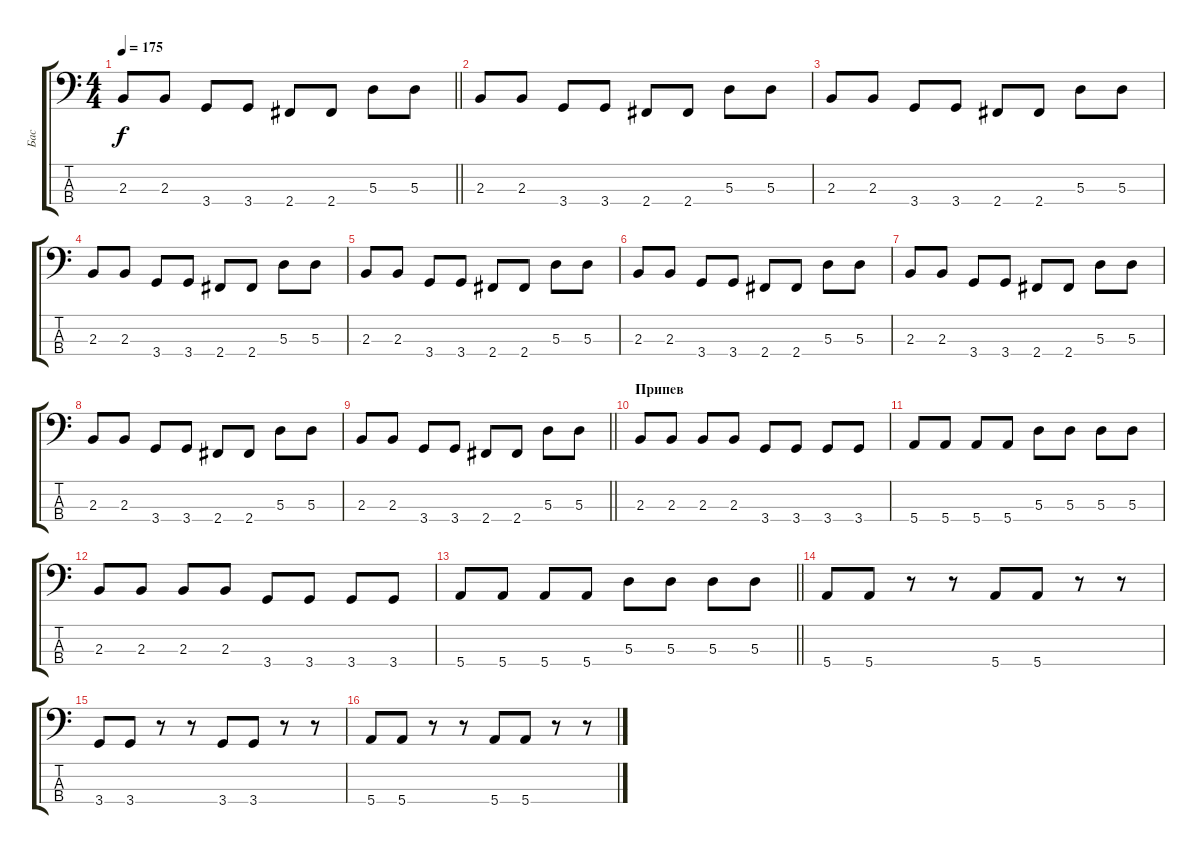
\track ("Бас" "Бас") {instrument electricbassfinger}
\staff {score tabs}
\tuning (G2 D2 A1 E1) {hide}
\ts (4 4)
\tempo 175
\clef f4
\barLineRight lightlight
\ks c
2.3.8{dy f} 2.3.8 3.4.8 3.4.8 2.4.8 2.4.8 5.3.8 5.3.8 |
\section ("" " ")
2.3.8 2.3.8 3.4.8 3.4.8 2.4.8 2.4.8 5.3.8 5.3.8 |
2.3.8 2.3.8 3.4.8 3.4.8 2.4.8 2.4.8 5.3.8 5.3.8 |
2.3.8 2.3.8 3.4.8 3.4.8 2.4.8 2.4.8 5.3.8 5.3.8 |
2.3.8 2.3.8 3.4.8 3.4.8 2.4.8 2.4.8 5.3.8 5.3.8 |
2.3.8 2.3.8 3.4.8 3.4.8 2.4.8 2.4.8 5.3.8 5.3.8 |
2.3.8 2.3.8 3.4.8 3.4.8 2.4.8 2.4.8 5.3.8 5.3.8 |
2.3.8 2.3.8 3.4.8 3.4.8 2.4.8 2.4.8 5.3.8 5.3.8 |
\barLineRight lightlight
2.3.8 2.3.8 3.4.8 3.4.8 2.4.8 2.4.8 5.3.8 5.3.8 |
\section ("" "Припев")
2.3.8 2.3.8 2.3.8 2.3.8 3.4.8 3.4.8 3.4.8 3.4.8 |
5.4.8 5.4.8 5.4.8 5.4.8 5.3.8 5.3.8 5.3.8 5.3.8 |
2.3.8 2.3.8 2.3.8 2.3.8 3.4.8 3.4.8 3.4.8 3.4.8 |
\barLineRight lightlight
5.4.8 5.4.8 5.4.8 5.4.8 5.3.8 5.3.8 5.3.8 5.3.8 |
5.4.8 5.4.8 r.8 r.8 5.4.8 5.4.8 r.8 r.8 |
3.4.8 3.4.8 r.8 r.8 3.4.8 3.4.8 r.8 r.8 |
5.4.8 5.4.8 r.8 r.8 5.4.8 5.4.8 r.8 r.8
